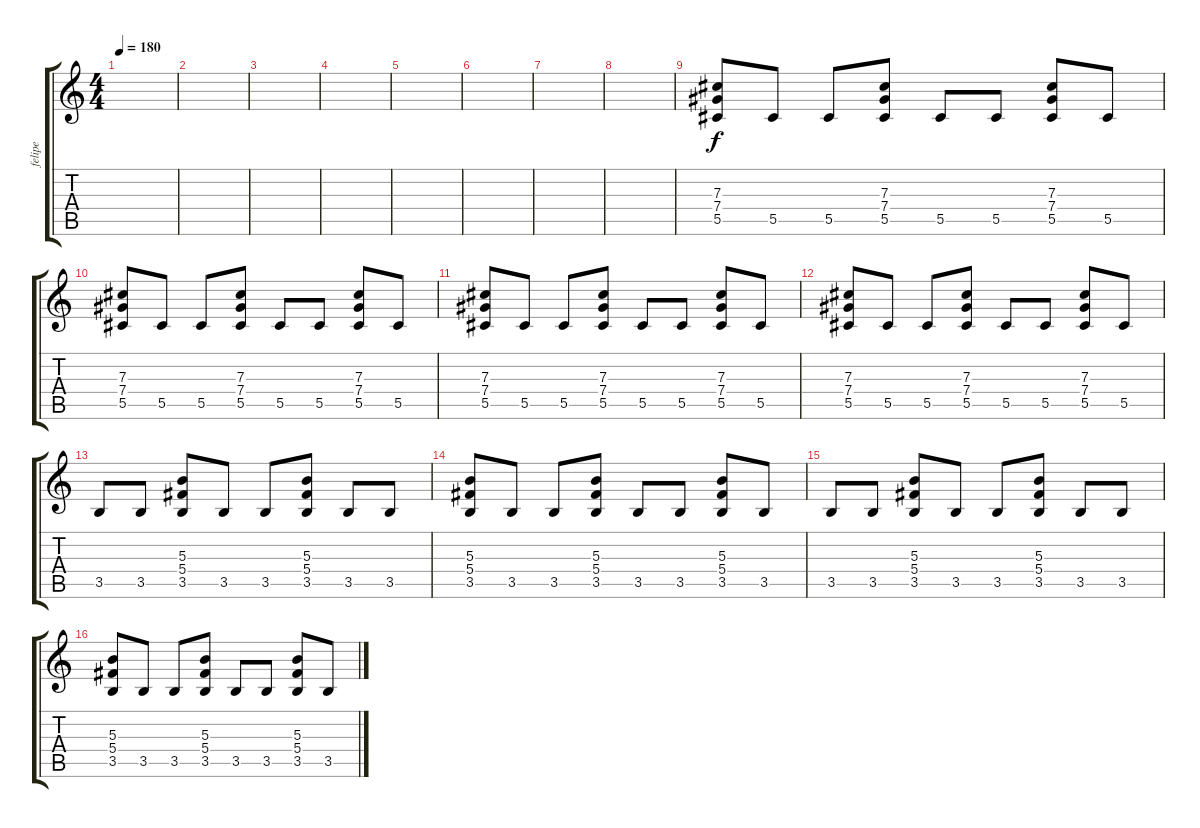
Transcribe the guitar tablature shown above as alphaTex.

\track ("felipe" "felipe") {instrument distortionguitar}
\staff {score tabs}
\tuning (Eb4 Bb3 Gb3 Db3 Ab2 Eb2) {hide}
\ts (4 4)
\tempo 180
\clef g2
\ks c
|
|
|
|
|
|
|
|
(7.3 7.4 5.5).8 5.5.8 5.5.8 (7.3 7.4 5.5).8 5.5.8 5.5.8 (7.3 7.4 5.5).8 5.5.8 |
(7.3 7.4 5.5).8 5.5.8 5.5.8 (7.3 7.4 5.5).8 5.5.8 5.5.8 (7.3 7.4 5.5).8 5.5.8 |
(7.3 7.4 5.5).8 5.5.8 5.5.8 (7.3 7.4 5.5).8 5.5.8 5.5.8 (7.3 7.4 5.5).8 5.5.8 |
(7.3 7.4 5.5).8 5.5.8 5.5.8 (7.3 7.4 5.5).8 5.5.8 5.5.8 (7.3 7.4 5.5).8 5.5.8 |
3.5.8 3.5.8 (5.3 5.4 3.5).8 3.5.8 3.5.8 (5.3 5.4 3.5).8 3.5.8 3.5.8 |
(5.3 5.4 3.5).8 3.5.8 3.5.8 (5.3 5.4 3.5).8 3.5.8 3.5.8 (5.3 5.4 3.5).8 3.5.8 |
3.5.8 3.5.8 (5.3 5.4 3.5).8 3.5.8 3.5.8 (5.3 5.4 3.5).8 3.5.8 3.5.8 |
(5.3 5.4 3.5).8 3.5.8 3.5.8 (5.3 5.4 3.5).8 3.5.8 3.5.8 (5.3 5.4 3.5).8 3.5.8
